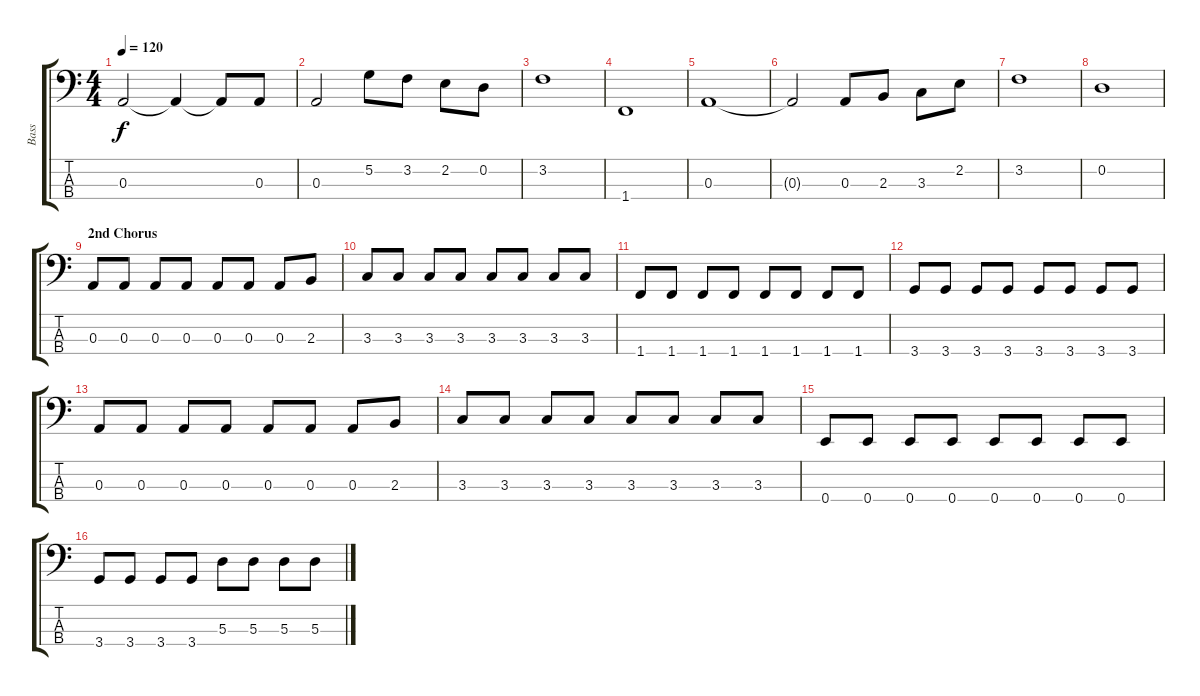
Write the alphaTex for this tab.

\track ("Bass" "Bass") {instrument electricbassfinger}
\staff {score tabs}
\tuning (G2 D2 A1 E1) {hide}
\ts (4 4)
\tempo 120
\clef f4
\ks c
0.3.2{dy f} 0.3{t}.4 0.3{t}.8 0.3.8 |
0.3.2 5.2.8 3.2.8 2.2.8 0.2.8 |
3.2.1 |
1.4.1 |
0.3.1 |
0.3{t}.2 0.3.8 2.3.8 3.3.8 2.2.8 |
3.2.1 |
0.2.1 |
\section ("" "2nd Chorus")
0.3.8 0.3.8 0.3.8 0.3.8 0.3.8 0.3.8 0.3.8 2.3.8 |
3.3.8 3.3.8 3.3.8 3.3.8 3.3.8 3.3.8 3.3.8 3.3.8 |
1.4.8 1.4.8 1.4.8 1.4.8 1.4.8 1.4.8 1.4.8 1.4.8 |
3.4.8 3.4.8 3.4.8 3.4.8 3.4.8 3.4.8 3.4.8 3.4.8 |
0.3.8 0.3.8 0.3.8 0.3.8 0.3.8 0.3.8 0.3.8 2.3.8 |
3.3.8 3.3.8 3.3.8 3.3.8 3.3.8 3.3.8 3.3.8 3.3.8 |
0.4.8 0.4.8 0.4.8 0.4.8 0.4.8 0.4.8 0.4.8 0.4.8 |
3.4.8 3.4.8 3.4.8 3.4.8 5.3.8 5.3.8 5.3.8 5.3.8
